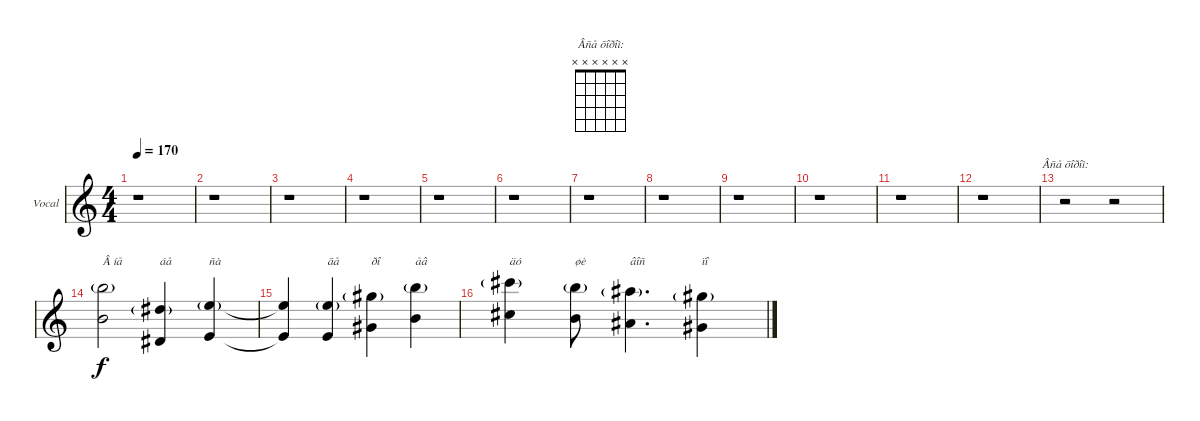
\bracketExtendMode groupsimilarinstruments
\firstSystemTrackNameOrientation horizontal
\otherSystemsTrackNameOrientation horizontal
\track ("Вокал" "Vocal") {instrument bassoon}
\staff {score}
\tuning (Eb4 Bb3 Gb3 Db3 Ab2 Eb2)
\displaytranspose 12
\chord ("Âñå õîðîì:" x x x x x x)
\ts (4 4)
\tempo 170
\clef g2
\ks c
r.1{dy f} |
r.1 |
r.1 |
r.1 |
r.1 |
r.1 |
r.1 |
r.1 |
r.1 |
r.1 |
r.1 |
r.1 |
r.2{ch "Âñå õîðîì:"} r.2 |
(8.1{g} 5.3).2{txt "Â íå"} (5.2{g} 2.4).4{txt "áå"} (6.2{g} 3.4).4{txt "ñà"} |
(6.2{t} 3.4{t}).4 (6.2{g} 3.4).4{txt "ãå"} (5.1{g} 2.3).4{txt "ðî"} (8.1{g} 5.3).4{txt "åâ"} |
(10.1{g} 7.3).4{txt "äó"} (8.1{g} 5.3).8{txt "øè"} (7.1{g} 4.3).4{d txt "âîñ"} (10.2{g} 7.4).4{txt "ïî"}
